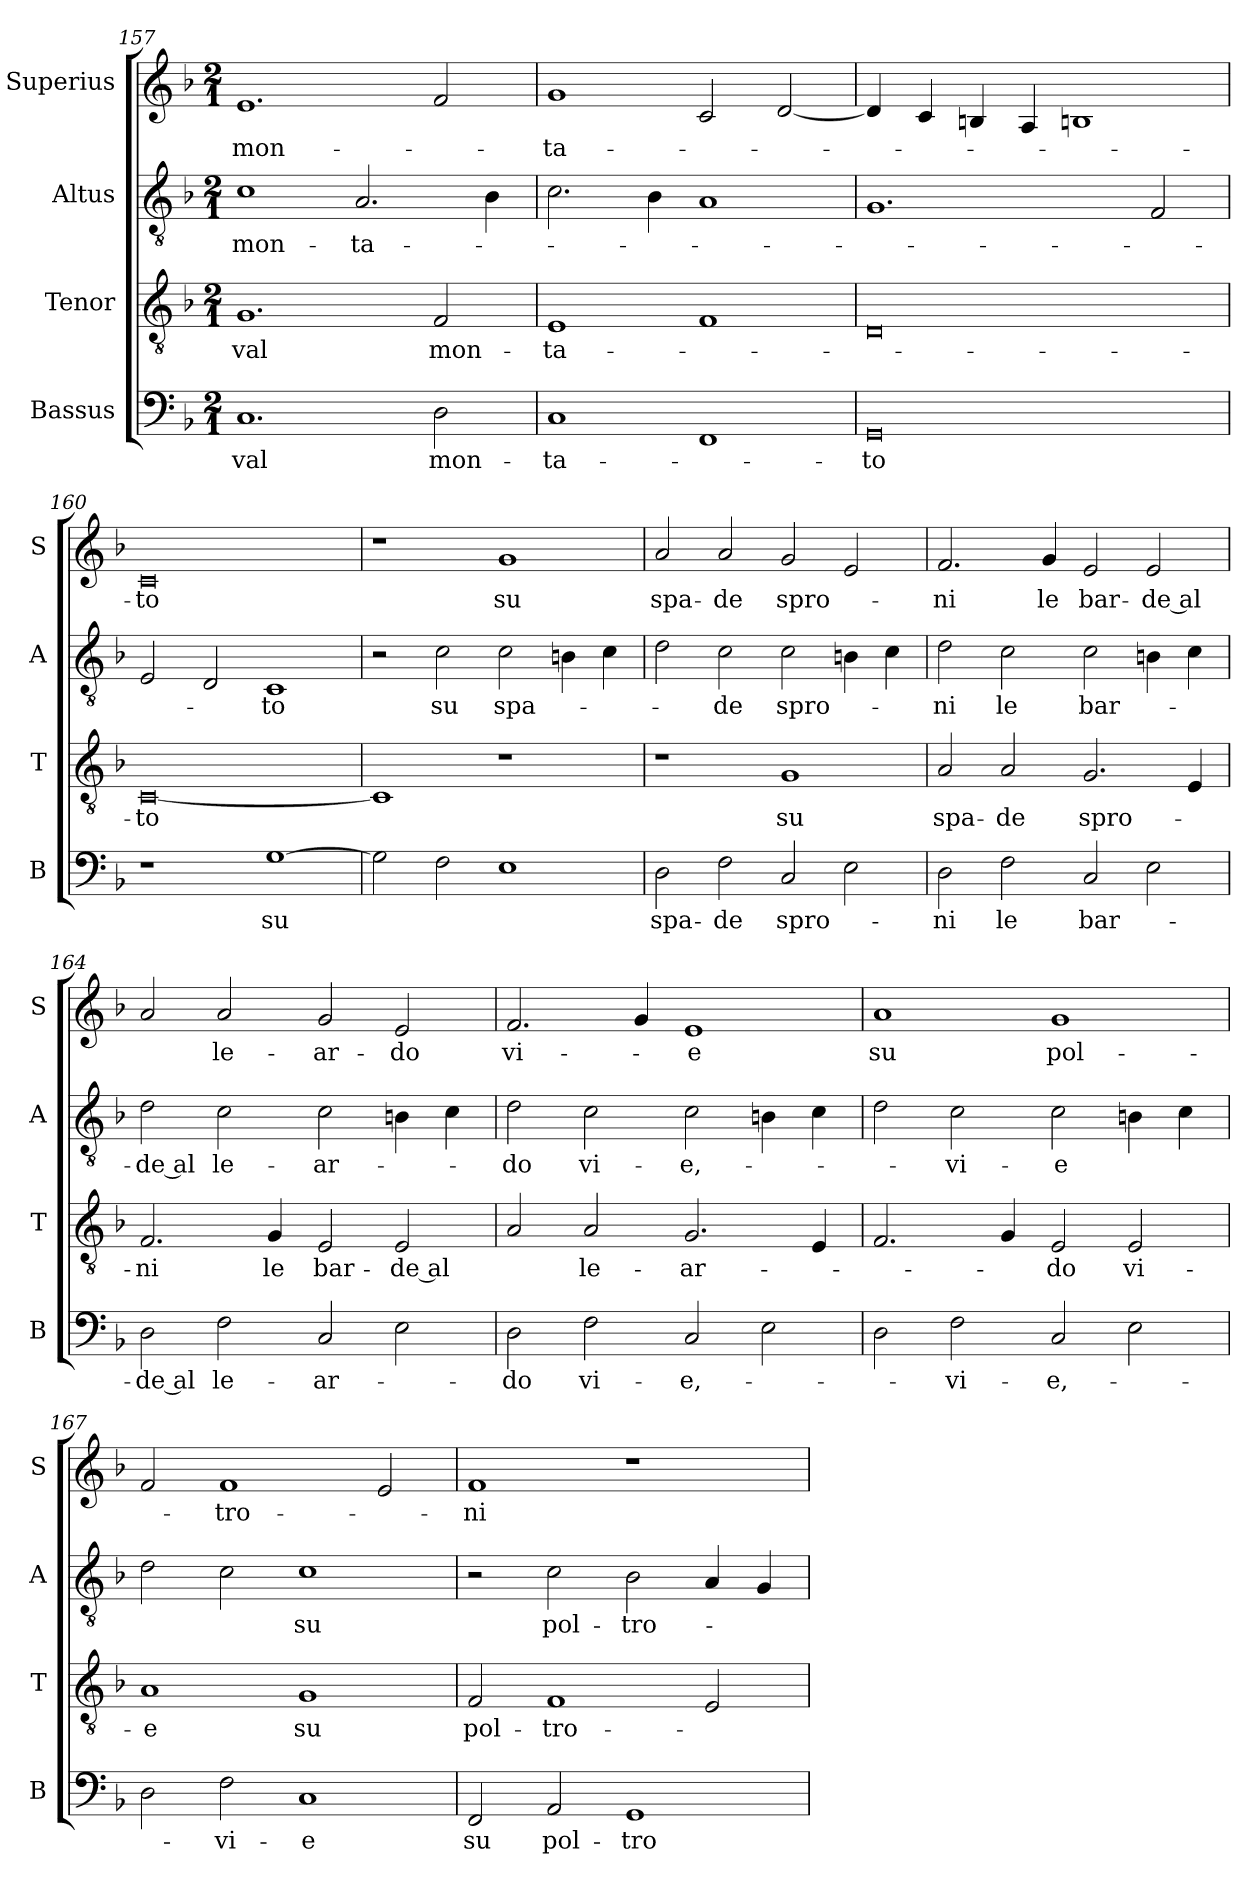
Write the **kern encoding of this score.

**kern	**text	**kern	**text	**kern	**text	**kern	**text
*part4	*part4	*part3	*part3	*part2	*part2	*part1	*part1
*staff4	*staff4	*staff3	*staff3	*staff2	*staff2	*staff1	*staff1
*I"Bassus	*	*I"Tenor	*	*I"Altus	*	*I"Superius	*
*I'B	*	*I'T	*	*I'A	*	*I'S	*
*clefF4	*	*clefGv2	*	*clefGv2	*	*clefG2	*
*k[b-]	*	*k[b-]	*	*k[b-]	*	*k[b-]	*
*M2/1	*	*M2/1	*	*M2/1	*	*M2/1	*
=157	=157	=157	=157	=157	=157	=157	=157
1.C	-val	1.G	-val	1c	-mon-	1.e	-mon-
.	.	.	.	2.A	-ta-	.	.
2D	mon-	2F	mon-	.	.	2f	.
.	.	.	.	4B-	.	.	.
=158	=158	=158	=158	=158	=158	=158	=158
1C	-ta-	1E	-ta-	2.c	.	1g	-ta-
.	.	.	.	4B-	.	.	.
1FF	.	1F	.	1A	.	2c	.
.	.	.	.	.	.	[2d	.
=159	=159	=159	=159	=159	=159	=159	=159
0GG	-to	0D	.	1.G	.	4d]	.
.	.	.	.	.	.	4c	.
.	.	.	.	.	.	4Bn	.
.	.	.	.	.	.	4A	.
.	.	.	.	.	.	1Bn	.
.	.	.	.	2F	.	.	.
=160	=160	=160	=160	=160	=160	=160	=160
1r	.	[0C	-to	2E	.	0c	-to
.	.	.	.	2D	.	.	.
[1G	su	.	.	1C	-to	.	.
=161	=161	=161	=161	=161	=161	=161	=161
2G]	.	1C]	.	2r	.	1r	.
2F	.	.	.	2c	su	.	.
1E	.	1r	.	2c	spa-	1g	su
.	.	.	.	4Bn	.	.	.
.	.	.	.	4c	.	.	.
=162	=162	=162	=162	=162	=162	=162	=162
2D	spa-	1r	.	2d	.	2a	spa-
2F	-de	.	.	2c	-de	2a	-de
2C	spro-	1G	su	2c	spro-	2g	spro-
2E	.	.	.	4Bn	.	2e	.
.	.	.	.	4c	.	.	.
=163	=163	=163	=163	=163	=163	=163	=163
2D	-ni	2A	spa-	2d	-ni	2.f	-ni
2F	le	2A	-de	2c	le	.	.
.	.	.	.	.	.	4g	le
2C	bar-	2.G	spro-	2c	bar-	2e	bar-
2E	.	.	.	4Bn	.	2e	-de al
.	.	4E	.	4c	.	.	.
=164	=164	=164	=164	=164	=164	=164	=164
2D	-de al	2.F	-ni	2d	-de al	2a	.
2F	le-	.	.	2c	le-	2a	le-
.	.	4G	le	.	.	.	.
2C	-ar-	2E	bar-	2c	-ar-	2g	-ar-
2E	.	2E	-de al	4Bn	.	2e	-do
.	.	.	.	4c	.	.	.
=165	=165	=165	=165	=165	=165	=165	=165
2D	-do	2A	.	2d	-do	2.f	vi-
2F	vi-	2A	le-	2c	vi-	.	.
.	.	.	.	.	.	4g	.
2C	-e,-	2.G	-ar-	2c	-e,-	1e	-e
2E	.	.	.	4Bn	.	.	.
.	.	4E	.	4c	.	.	.
=166	=166	=166	=166	=166	=166	=166	=166
2D	.	2.F	.	2d	.	1a	su
2F	-vi-	.	.	2c	-vi-	.	.
.	.	4G	.	.	.	.	.
2C	-e,-	2E	-do	2c	-e	1g	pol-
2E	.	2E	vi-	4Bn	.	.	.
.	.	.	.	4c	.	.	.
=167	=167	=167	=167	=167	=167	=167	=167
2D	.	1A	-e	2d	.	2f	.
2F	-vi-	.	.	2c	.	1f	-tro-
1C	-e	1G	su	1c	su	.	.
.	.	.	.	.	.	2e	.
=168	=168	=168	=168	=168	=168	=168	=168
2FF	su	2F	pol-	2r	.	1f	-ni
2AA	pol-	1F	-tro-	2c	pol-	.	.
1GG	-tro-	.	.	2B-	-tro-	1r	.
.	.	2E	.	4A	.	.	.
.	.	.	.	4G	.	.	.
=	=	=	=	=	=	=	=
*-	*-	*-	*-	*-	*-	*-	*-
